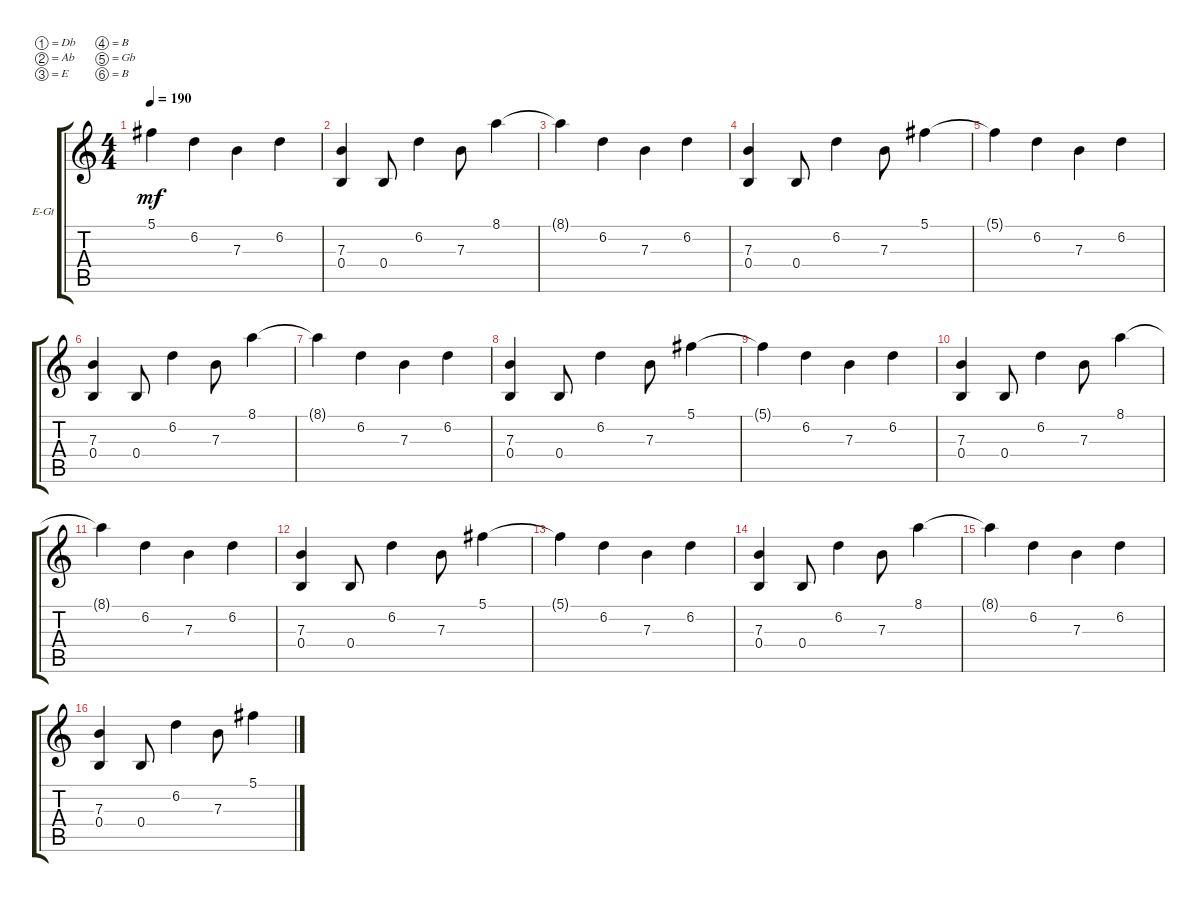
\bracketExtendMode groupsimilarinstruments
\firstSystemTrackNameOrientation horizontal
\otherSystemsTrackNameOrientation horizontal
\track ("Dan Dist" "E-Gt") {instrument distortionguitar}
\staff {score tabs}
\tuning (Db4 Ab3 E3 B2 Gb2 B1)
\ts (4 4)
\tempo 190
\clef g2
\ks c
5.1{t}.4{dy mf} 6.2.4 7.3.4 6.2.4 |
(7.3 0.4).4 0.4.8 6.2.4 7.3.8 8.1.4 |
8.1{t}.4 6.2.4 7.3.4 6.2.4 |
(7.3 0.4).4 0.4.8 6.2.4 7.3.8 5.1.4 |
5.1{t}.4 6.2.4 7.3.4 6.2.4 |
(7.3 0.4).4 0.4.8 6.2.4 7.3.8 8.1.4 |
8.1{t}.4 6.2.4 7.3.4 6.2.4 |
(7.3 0.4).4 0.4.8 6.2.4 7.3.8 5.1.4 |
5.1{t}.4 6.2.4 7.3.4 6.2.4 |
(7.3 0.4).4 0.4.8 6.2.4 7.3.8 8.1.4 |
8.1{t}.4 6.2.4 7.3.4 6.2.4 |
(7.3 0.4).4 0.4.8 6.2.4 7.3.8 5.1.4 |
5.1{t}.4 6.2.4 7.3.4 6.2.4 |
(7.3 0.4).4 0.4.8 6.2.4 7.3.8 8.1.4 |
8.1{t}.4 6.2.4 7.3.4 6.2.4 |
(7.3 0.4).4 0.4.8 6.2.4 7.3.8 5.1.4
